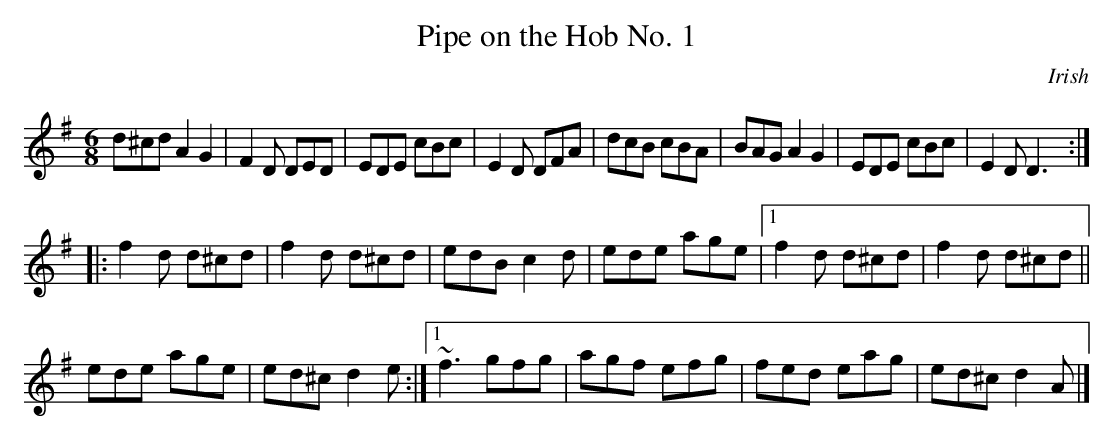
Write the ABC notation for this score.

X:1
T:Pipe on the Hob No. 1
M:6/8
K:G
d^cd A2 G2 | F2 D DED | EDE cBc | E2 D DFA | dcB cBA | BAG A2 G2 | EDE cBc | E2 D D3 ::
f2 d d^cd | f2 d d^cd | edB c2 d | ede age |1 f2 d d^cd | f2 d d^cd ||
ede age | ed^c d2 e :|1 ~f3 gfg | agf efg | fed eag | ed^c d2 A |]
